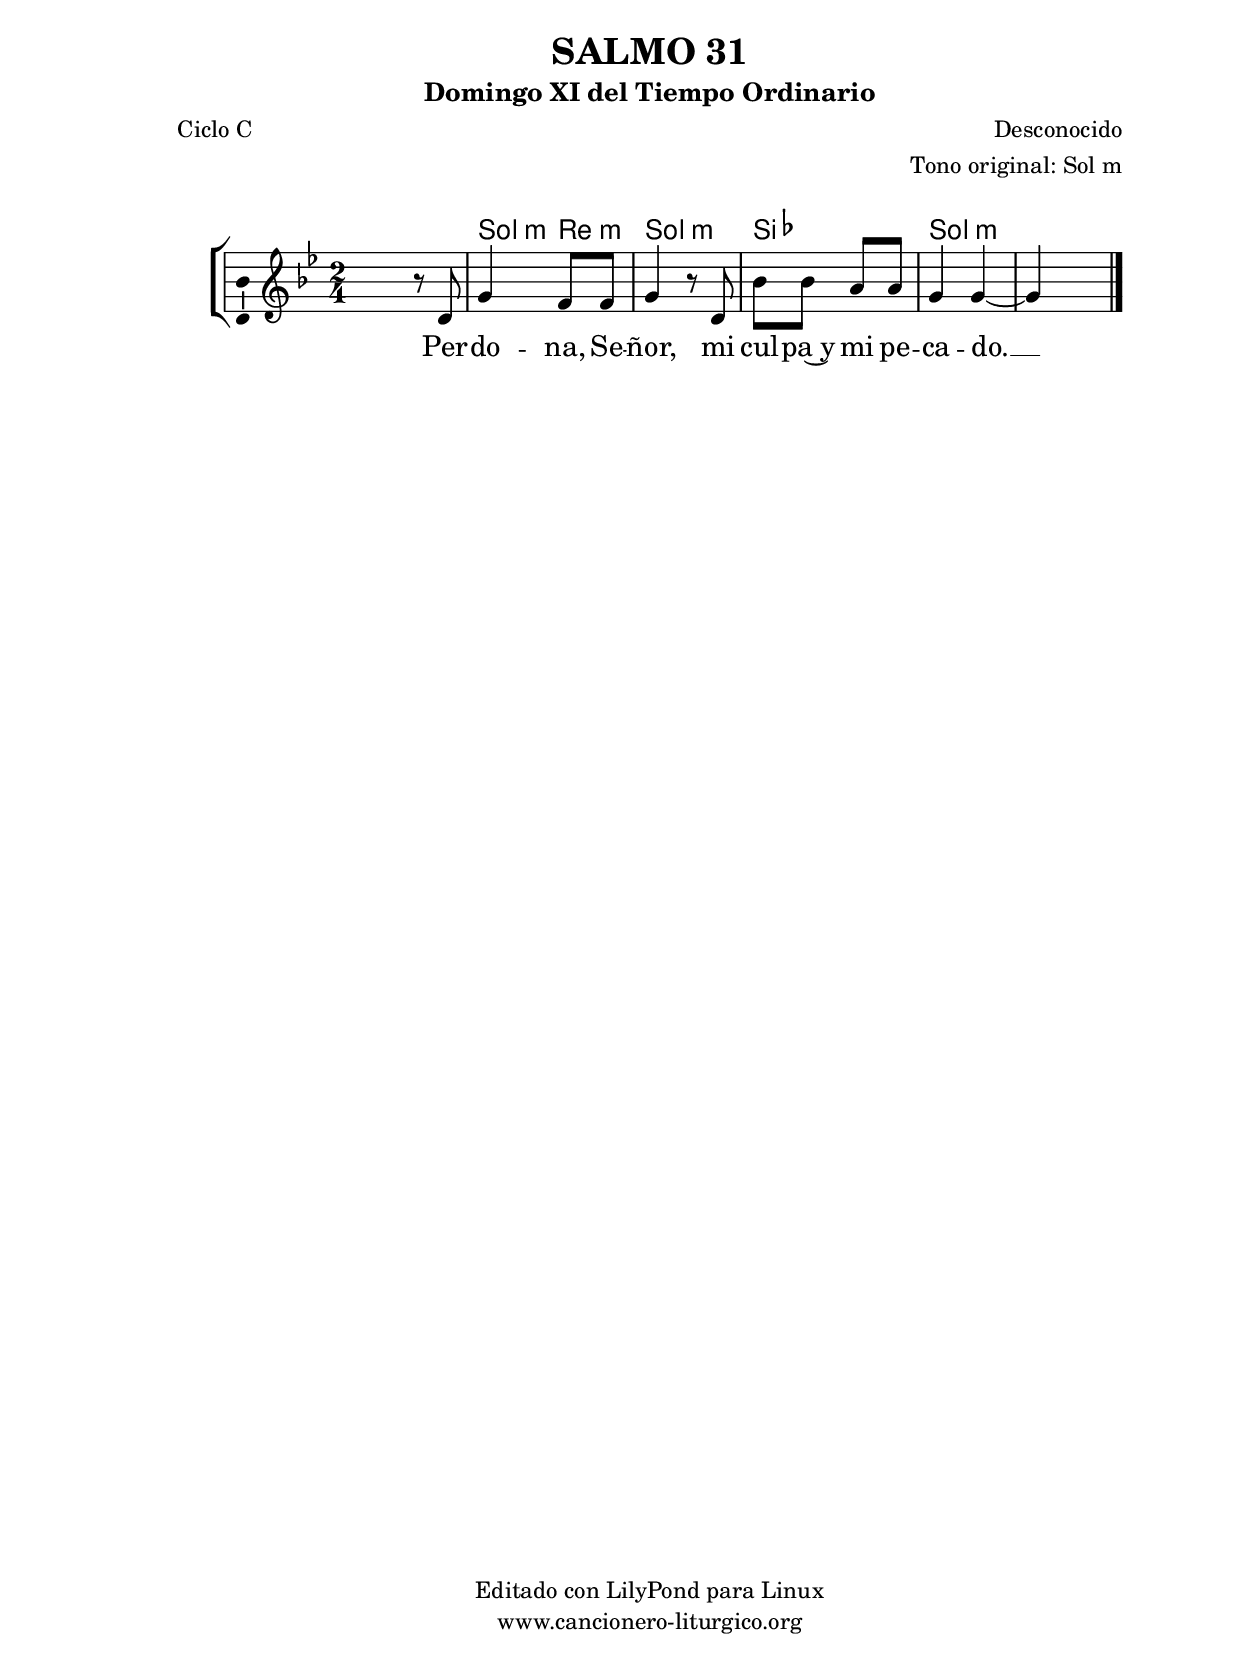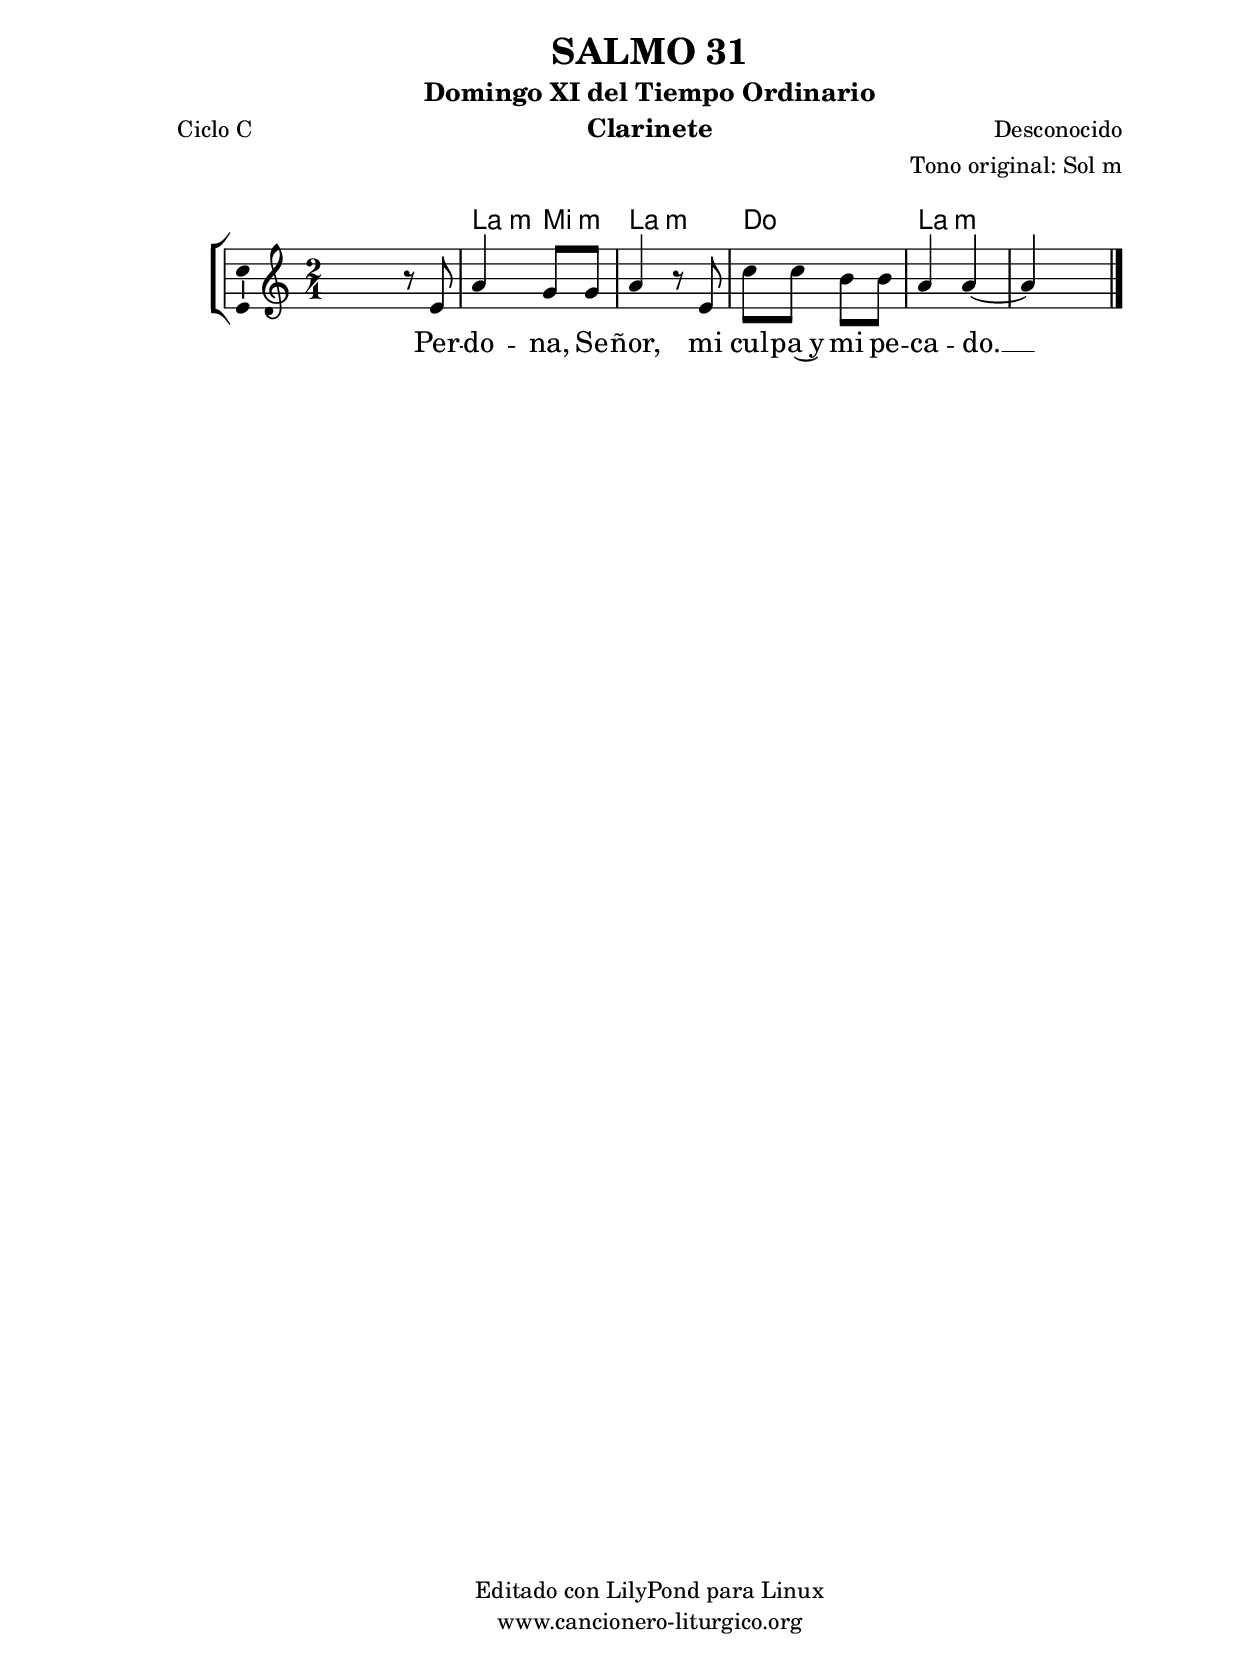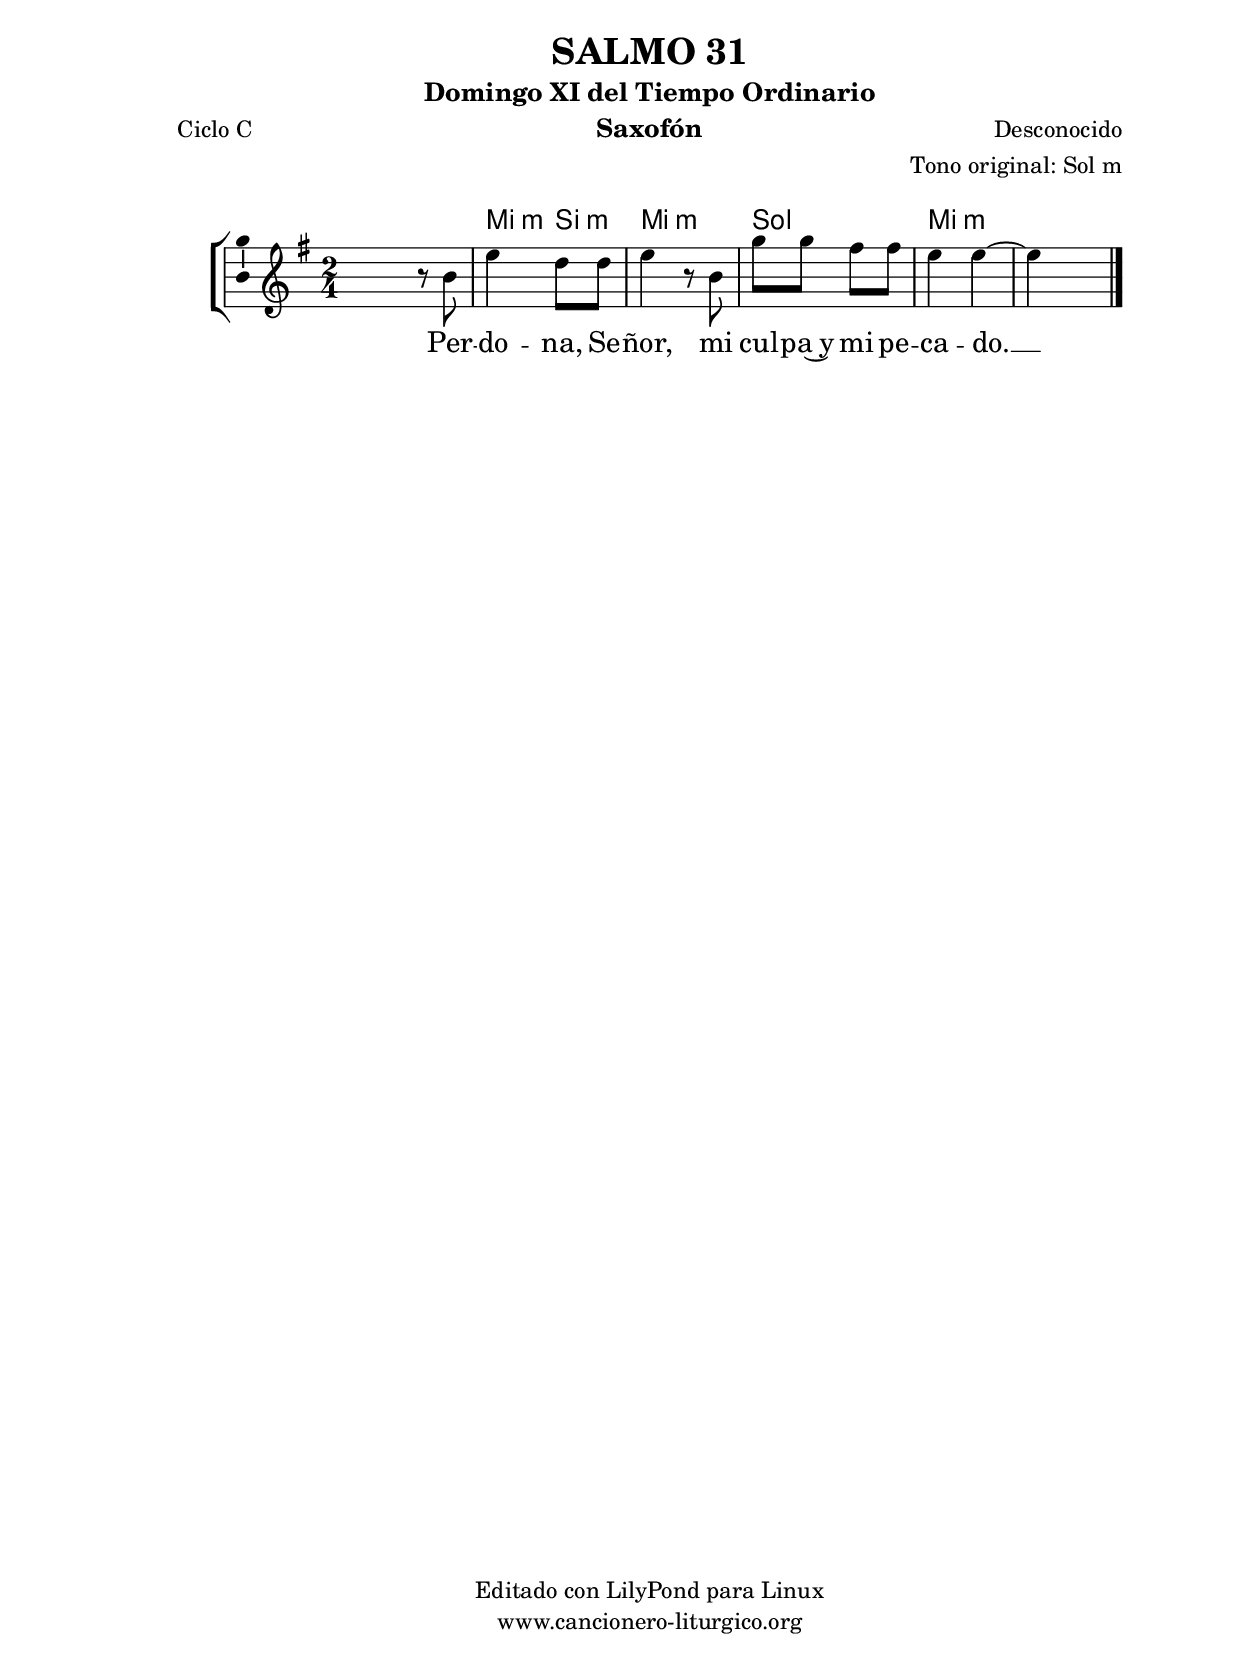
%
%para convertir .midi en .wav:
%timidity filename.midi -Ow -o finename.wav
%
%
%Para convertir de .wav a .mp3:
%lame -h -m j filename.wav
%
%
%para escuchar el midi:
%timidity nombrefichero.midi
%


%versión de lilypond para la que se ha escrito esta partitura:
\version "2.16.0"

	%Tamaño papel
	#(set-default-paper-size "a4")
	%Tamaño partitura
	#(set-global-staff-size 20)
	%No responde al pulsar sobre una nota
	#(ly:set-option 'point-and-click #f)

%parámetros del encabezamiento:
\header {
	title = "SALMO 31"
	subtitle = "Domingo XI del Tiempo Ordinario"
	composer = "Desconocido"
	poet = "Ciclo C"
	meter = ""
	arranger = "Tono original: Sol m"
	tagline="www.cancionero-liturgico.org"
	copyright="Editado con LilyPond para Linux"
	}

%parámetros asociados al papel:
\paper  {
	oddHeaderMarkup = \markup {\fill-line { \on-the-fly #not-first-page \fromproperty #'header:title \on-the-fly #not-first-page \fromproperty #'header:composer }}
	evenHeaderMarkup = \markup {\fill-line { \fromproperty #'header:composer \fromproperty #'header:title }}
	#(set-paper-size "a4")
	print-page-number = ##f
	first-page-number = 1
	print-first-page-number = ##f
%	head-separation = 3.0 \cm
	top-margin = 2.0 \cm
	bottom-margin = 0.5\cm
%%%	bottom-margin = -1.0\cm
	left-margin = 3.0 \cm
	line-width = 16.0 \cm 
	indent = 8\mm
	interscoreline = 2.\mm
	between-system-space = 15\mm
%	para que las partituras no llenen la hoja:
	ragged-bottom = ##t
%	idem para la última hoja:
	ragged-last-bottom = ##f
%	para que las partituras llenen el ancho del papel:
	ragged-last = ##f
	after-title-space = 2.5 \cm
%page-count=1
%system-count=8

	%Flexible Vertical Spacing
%	markup-markup-spacing =
%	#'((basic-distance . 15) (minimum-distance . 15) (padding . 3))
	markup-system-spacing =
	#'((basic-distance . 15) (minimum-distance . 15) (padding . 3))
	system-system-spacing =
	#'((basic-distance . 15) (minimum-distance . 15) (padding . 3))
	score-system-spacing =
	#'((basic-distance . 15) (minimum-distance . 15) (padding . 5))
%	top-system-spacing = % header
%	#'((basic-distance . 8) (minimum-distance . 0) (padding . 3))
%	top-markup-spacing =
%	#'((basic-distance . 20) (minimum-distance . 20) (padding . 3))
	last-bottom-spacing = % footer
	#'((basic-distance . 5) (minimum-distance . 5) (padding . 3))
%	score-markup-spacing =
%	#'((basic-distance . 16) (minimum-distance . 13) (padding . 3))

	}


%parámetros que afectan a toda la partitura:
global =  {
	%clave de sol (G):
	\clef G
	%armadura:
%	\transpose f a
	\key g \minor
	\tempo 4=75
	\set Score.tempoHideNote = ##t
	}


acordes = {
	\italianChords
	\chordmode {
%	\transpose f a
{

s2
g4:m d:m g:m s bes s g:m s g:m s

	}
	}
}

melodia = 
%	\transpose f a
{
	\relative c'{
	\time 2/4

s4 r8 d8
g4 f8 f
g4 r8 d8
bes'8 bes a a
g4 g~
g4 s4

	\bar "|."
	}
	}


texto = \lyricmode {
Per -- do -- na, Se -- ñor, mi cul -- pa~y mi pe -- ca -- do. __
	}


acordesStaff = \context ChordNames = acordesStaff <<
	\set chordChanges = ##t
	\acordes
	>>


vozStaff = \context Voice = vozStaff
\with {\consists "Ambitus_engraver"}
<<
%	\set Staff.instrumentName = ""
%	\set Staff.shortInstrumentName = ""
%	\set Staff.midiInstrument = #"clarinet"
%	\set Staff.midiInstrument = #"cello"
%	\set Staff.midiInstrument = #"flute"
	\set Staff.midiInstrument = #"electric guitar (jazz)"
%	\set Staff.midiInstrument = #"english horn"
%	\set Staff.midiInstrument = #"violin"
%	\set Staff.midiInstrument = #"glockenspiel"
	\set Staff.midiMinimumVolume = #0.7
	\set Staff.midiMaximumVolume = #0.9
	\global
	\melodia
	>>


textoStaff = \context Lyrics = textoStaff <<
	\lyricsto vozStaff \texto
	>>

\book {
	\score {
		\context ChoirStaff {
			\override StaffGroup.SystemStartBracket #'collapse-height = #1
			\override Score.SystemStartBar #'collapse-height = #1
			<<
			\acordesStaff
			\vozStaff
			\textoStaff
			>>
			}
		\layout {
	    		\context {
				\Lyrics
				\override LyricText #'font-size = #2
				}
	   		 \context {
				\Score
				%fontSize = #3
				\override StaffSymbol #'staff-space = #(magstep +3)
				%\override Beam #'thickness = #0.55
				%\override SpacingSpanner #'spacing-increment = #1.0
				%\override Slur #'height-limit = #1.5
				}
			}
		}
	\score {
		\unfoldRepeats
		\context ChoirStaff {
			<<
			\acordesStaff
			\vozStaff
			>>
			}
		\midi {
	  		\context {
	  			\Score
				tempoWholesPerMinute = #(ly:make-moment 70 4)
				}
			}
		}
	}

%Partitura para clarinete
#(define output-suffix "C")
\book {
	\header{
		instrument = "Clarinete"
		}
	\score {
		\context ChoirStaff {
			\override StaffGroup.SystemStartBracket #'collapse-height = #1
			\override Score.SystemStartBar #'collapse-height = #1
\transpose c d
			<<
			\acordesStaff
			\vozStaff
			\textoStaff
			>>
			}
		\layout {
	    		\context {
				\Lyrics
				\override LyricText #'font-size = #2
				}
	   		 \context {
				\Score
				%fontSize = #3
				\override StaffSymbol #'staff-space = #(magstep +3)
				%\override Beam #'thickness = #0.55
				%\override SpacingSpanner #'spacing-increment = #1.0
				%\override Slur #'height-limit = #1.5
				}
			}
		}
	}

%Partitura para saxofón
#(define output-suffix "S")
\book {
	\header{
		instrument = "Saxofón"
		}
	\score {
		\context ChoirStaff {
			\override StaffGroup.SystemStartBracket #'collapse-height = #1
			\override Score.SystemStartBar #'collapse-height = #1
\transpose c a
			<<
			\acordesStaff
			\vozStaff
			\textoStaff
			>>
			}
		\layout {
	    		\context {
				\Lyrics
				\override LyricText #'font-size = #2
				}
	   		 \context {
				\Score
				%fontSize = #3
				\override StaffSymbol #'staff-space = #(magstep +3)
				%\override Beam #'thickness = #0.55
				%\override SpacingSpanner #'spacing-increment = #1.0
				%\override Slur #'height-limit = #1.5
				}
			}
		}
	}

